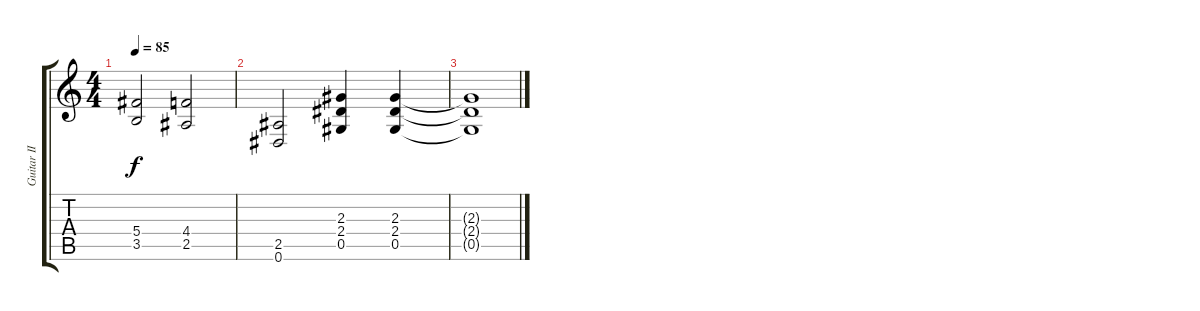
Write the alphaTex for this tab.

\track ("Guitar II (Robin Finck)" "Guitar II ") {instrument overdrivenguitar}
\staff {score tabs}
\tuning (Eb4 Bb3 Gb3 Db3 Ab2 Eb2) {hide}
\ts (4 4)
\tempo 85
\clef g2
\ks c
(5.4 3.5).2{dy f} (4.4 2.5).2 |
(2.5 0.6).2 (2.3 2.4 0.5).4 (2.3 2.4 0.5).4 |
(2.3{t} 2.4{t} 0.5{t}).1
